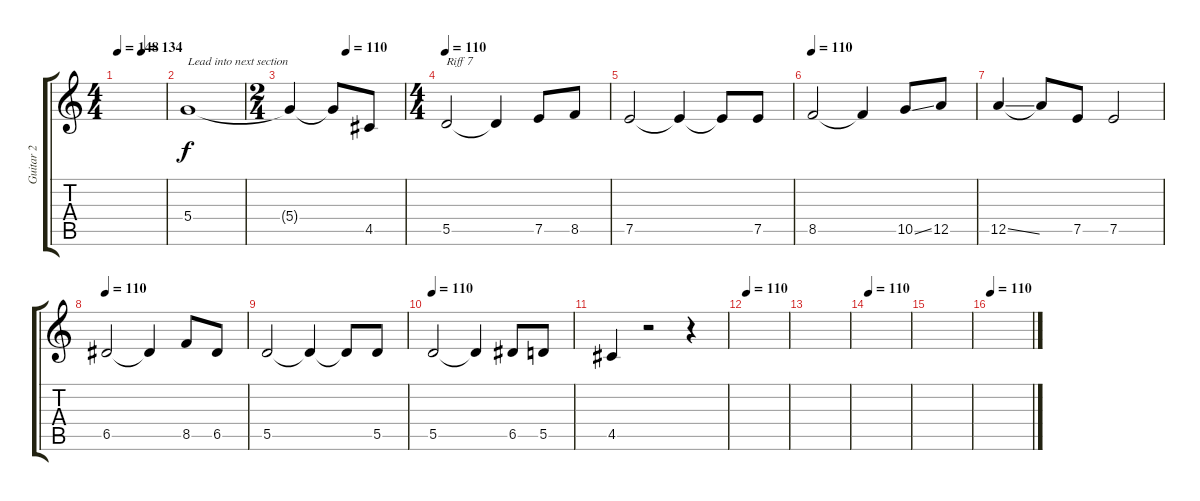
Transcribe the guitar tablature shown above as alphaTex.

\track ("Guitar 2" "Guitar 2") {instrument distortionguitar}
\staff {score tabs}
\tuning (E4 B3 G3 D3 A2 E2) {hide}
\ts (4 4)
\tempo 148
\tempo (134 0.5)
\clef g2
\ks c
|
5.4.1{txt "Lead into next section"} |
\ts (2 4)
\tempo (110 0.5)
5.4{t}.4 5.4{t}.8 4.5.8 |
\ts (4 4)
\tempo 110
5.5.2{txt "Riff 7"} 5.5{t}.4 7.5.8 8.5.8 |
7.5.2 7.5{t}.4 7.5{t}.8 7.5.8 |
\tempo 110
8.5.2 8.5{t}.4 10.5{ss}.8 12.5.8 |
12.5{ss}.4 12.5{t}.8 7.5.8 7.5.2 |
\tempo 110
6.5.2 6.5{t}.4 8.5.8 6.5.8 |
5.5.2 5.5{t}.4 5.5{t}.8 5.5.8 |
\tempo 110
5.5.2 5.5{t}.4 6.5.8 5.5.8 |
4.5.4 r.2 r.4 |
\tempo 110
|
|
\tempo 110
|
|
\tempo 110
